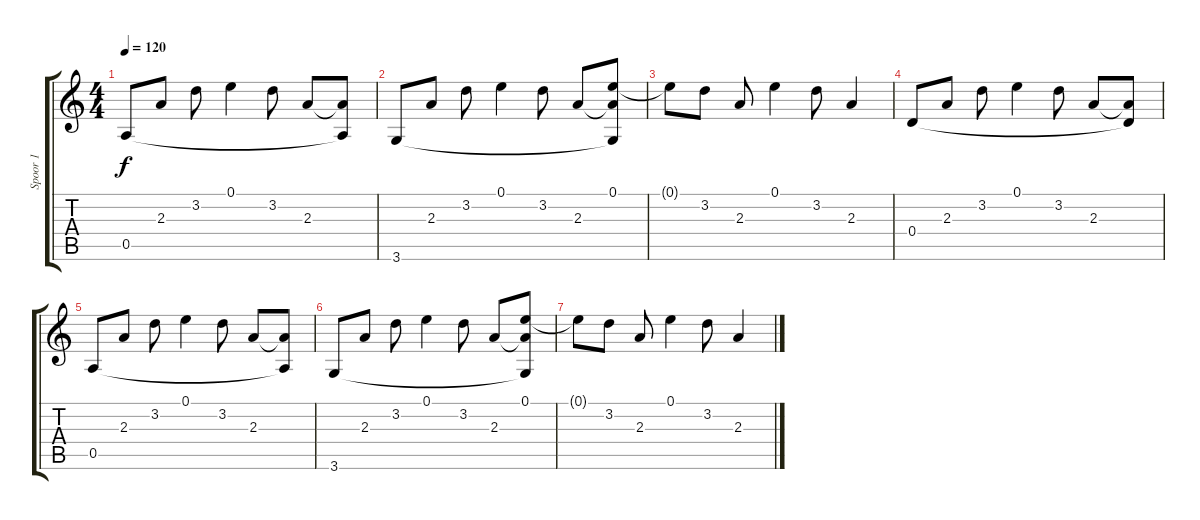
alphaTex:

\track ("Spoor 1" "Spoor 1") {instrument acousticguitarsteel}
\staff {score tabs}
\tuning (E4 B3 G3 D3 A2 E2) {hide}
\ts (4 4)
\tempo 120
\clef g2
\ks c
0.5.8{dy f} 2.3.8 3.2.8 0.1.4 3.2.8 2.3.8 (2.3{t} 0.5{t}).8 |
3.6.8 2.3.8 3.2.8 0.1.4 3.2.8 2.3.8 (0.1 2.3{t} 3.6{t}).8 |
0.1{t}.8 3.2.8 2.3.8 0.1.4 3.2.8 2.3.4 |
0.4.8 2.3.8 3.2.8 0.1.4 3.2.8 2.3.8 (2.3{t} 0.4{t}).8 |
0.5.8 2.3.8 3.2.8 0.1.4 3.2.8 2.3.8 (2.3{t} 0.5{t}).8 |
3.6.8 2.3.8 3.2.8 0.1.4 3.2.8 2.3.8 (0.1 2.3{t} 3.6{t}).8 |
0.1{t}.8 3.2.8 2.3.8 0.1.4 3.2.8 2.3.4
